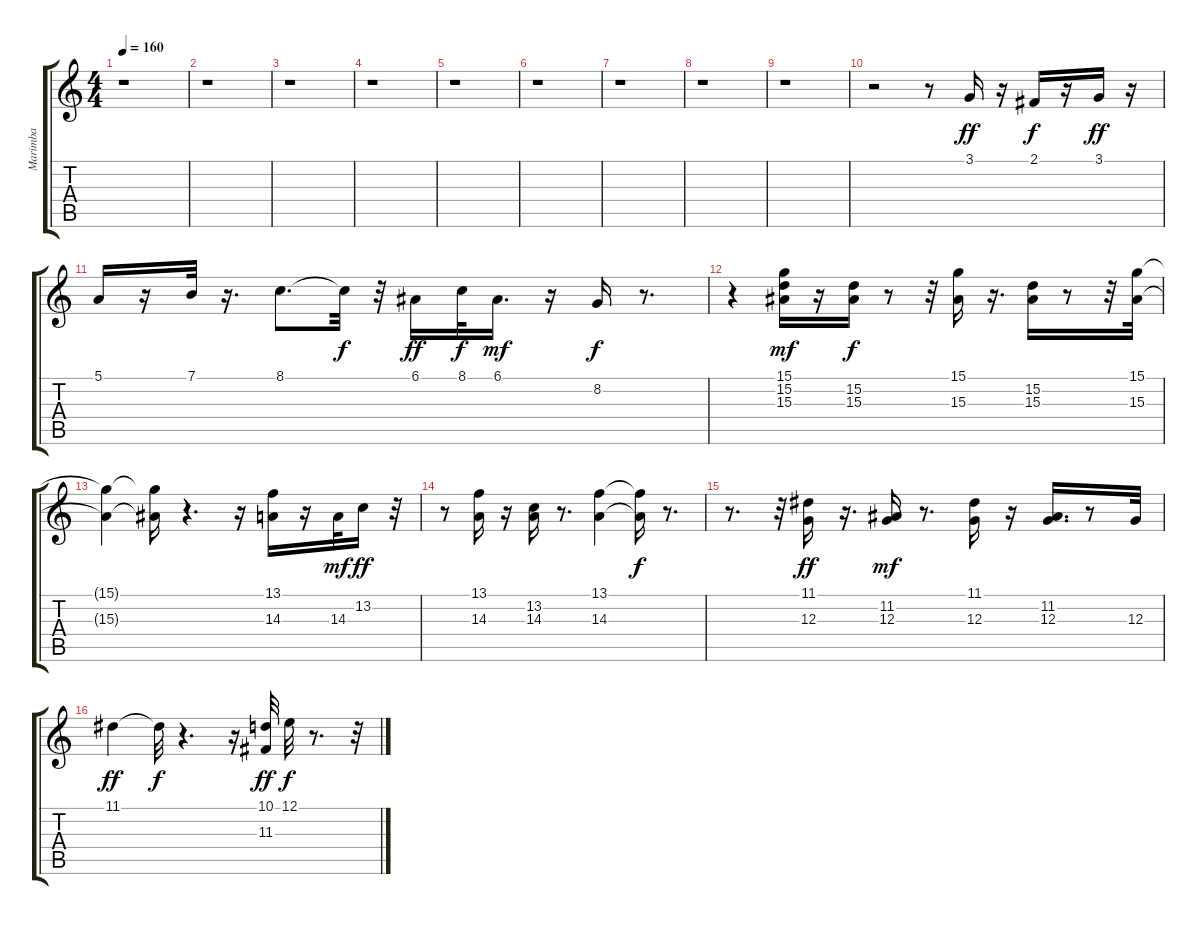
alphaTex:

\track ("Marimba" "Marimba") {instrument marimba}
\staff {score tabs}
\tuning (E4 B3 G3 D3 A2 E2) {hide}
\ts (4 4)
\tempo 160
\clef g2
\ks c
r.1{dy ff} |
r.1 |
r.1 |
r.1 |
r.1 |
r.1 |
r.1 |
r.1 |
r.1 |
r.2 r.8 3.1.16 r.16 2.1.16{dy f} r.16 3.1.16{dy ff} r.16 |
5.1.16 r.16 7.1.32 r.16{d} 8.1.8{d} 8.1{t}.32{dy f} r.32 6.1.16{dy ff} 8.1.32{dy f} 6.1.16{d dy mf} r.16 8.2.16{dy f} r.8{d} |
r.4 (15.1 15.2 15.3).16{dy mf} r.16 (15.2 15.3).16{dy f} r.8 r.32 (15.1 15.3).16 r.16{d} (15.2 15.3).16 r.8 r.32 (15.1 15.3).32 |
(15.1{t} 15.3{t}).4 (15.1{t} 15.3{t}).16 r.4{d} r.16 (13.1 14.3).16 r.16 14.3.32{dy mf} 13.2.16{dy ff} r.32 |
r.8 (13.1 14.3).16 r.16 (13.2 14.3).16 r.8{d} (13.1 14.3).4 (13.1{t} 14.3{t}).16{dy f} r.8{d} |
r.8{d} r.32 (11.1 12.3).16{dy ff} r.16{d} (11.2 12.3).16{dy mf} r.8{d} (11.1 12.3).16 r.16 (11.2 12.3).16{d} r.8 12.3.32 |
11.1.4{dy ff} 11.1{t}.32{dy f} r.4{d} r.16 (10.1 11.3).32{dy ff} 12.1.32{dy f} r.8{d} r.32
